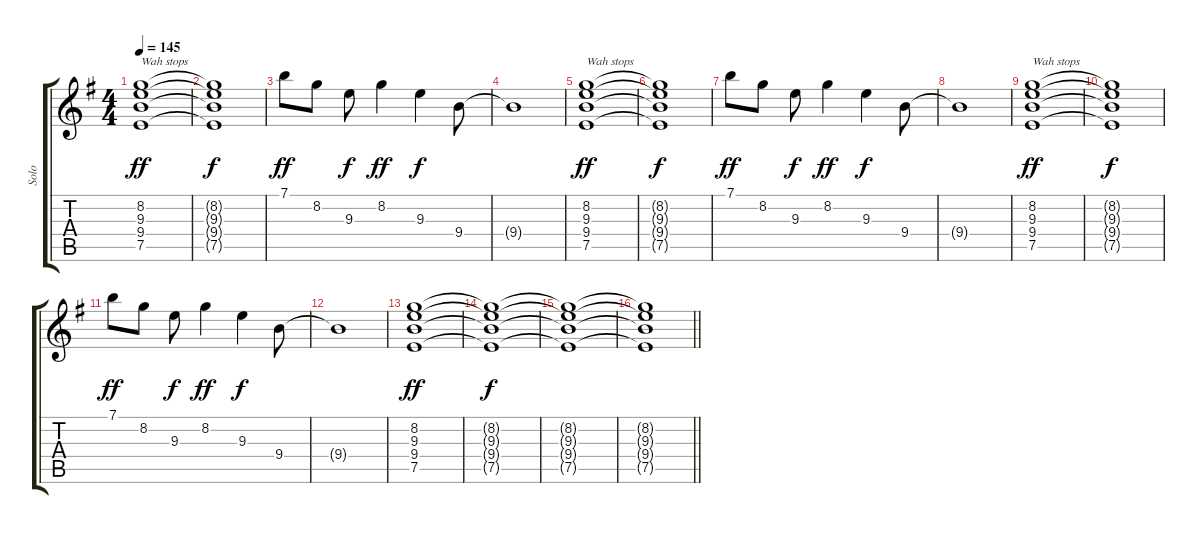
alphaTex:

\track ("Solo" "Solo") {instrument electricguitarjazz}
\staff {score tabs}
\tuning (E4 B3 G3 D3 A2 E2) {hide}
\ts (4 4)
\tempo 145
\clef g2
\ks g
(8.2 9.3 9.4 7.5).1{txt "Wah stops" dy ff} |
(8.2{t} 9.3{t} 9.4{t} 7.5{t}).1{dy f} |
7.1.8{dy ff} 8.2.8 9.3.8{dy f} 8.2.4{dy ff} 9.3.4{dy f} 9.4.8 |
9.4{t}.1 |
(8.2 9.3 9.4 7.5).1{txt "Wah stops" dy ff} |
(8.2{t} 9.3{t} 9.4{t} 7.5{t}).1{dy f} |
7.1.8{dy ff} 8.2.8 9.3.8{dy f} 8.2.4{dy ff} 9.3.4{dy f} 9.4.8 |
9.4{t}.1 |
(8.2 9.3 9.4 7.5).1{txt "Wah stops" dy ff} |
(8.2{t} 9.3{t} 9.4{t} 7.5{t}).1{dy f} |
7.1.8{dy ff} 8.2.8 9.3.8{dy f} 8.2.4{dy ff} 9.3.4{dy f} 9.4.8 |
9.4{t}.1 |
(8.2 9.3 9.4 7.5).1{dy ff} |
(8.2{t} 9.3{t} 9.4{t} 7.5{t}).1{dy f} |
(8.2{t} 9.3{t} 9.4{t} 7.5{t}).1 |
\barLineRight lightlight
(8.2{t} 9.3{t} 9.4{t} 7.5{t}).1
